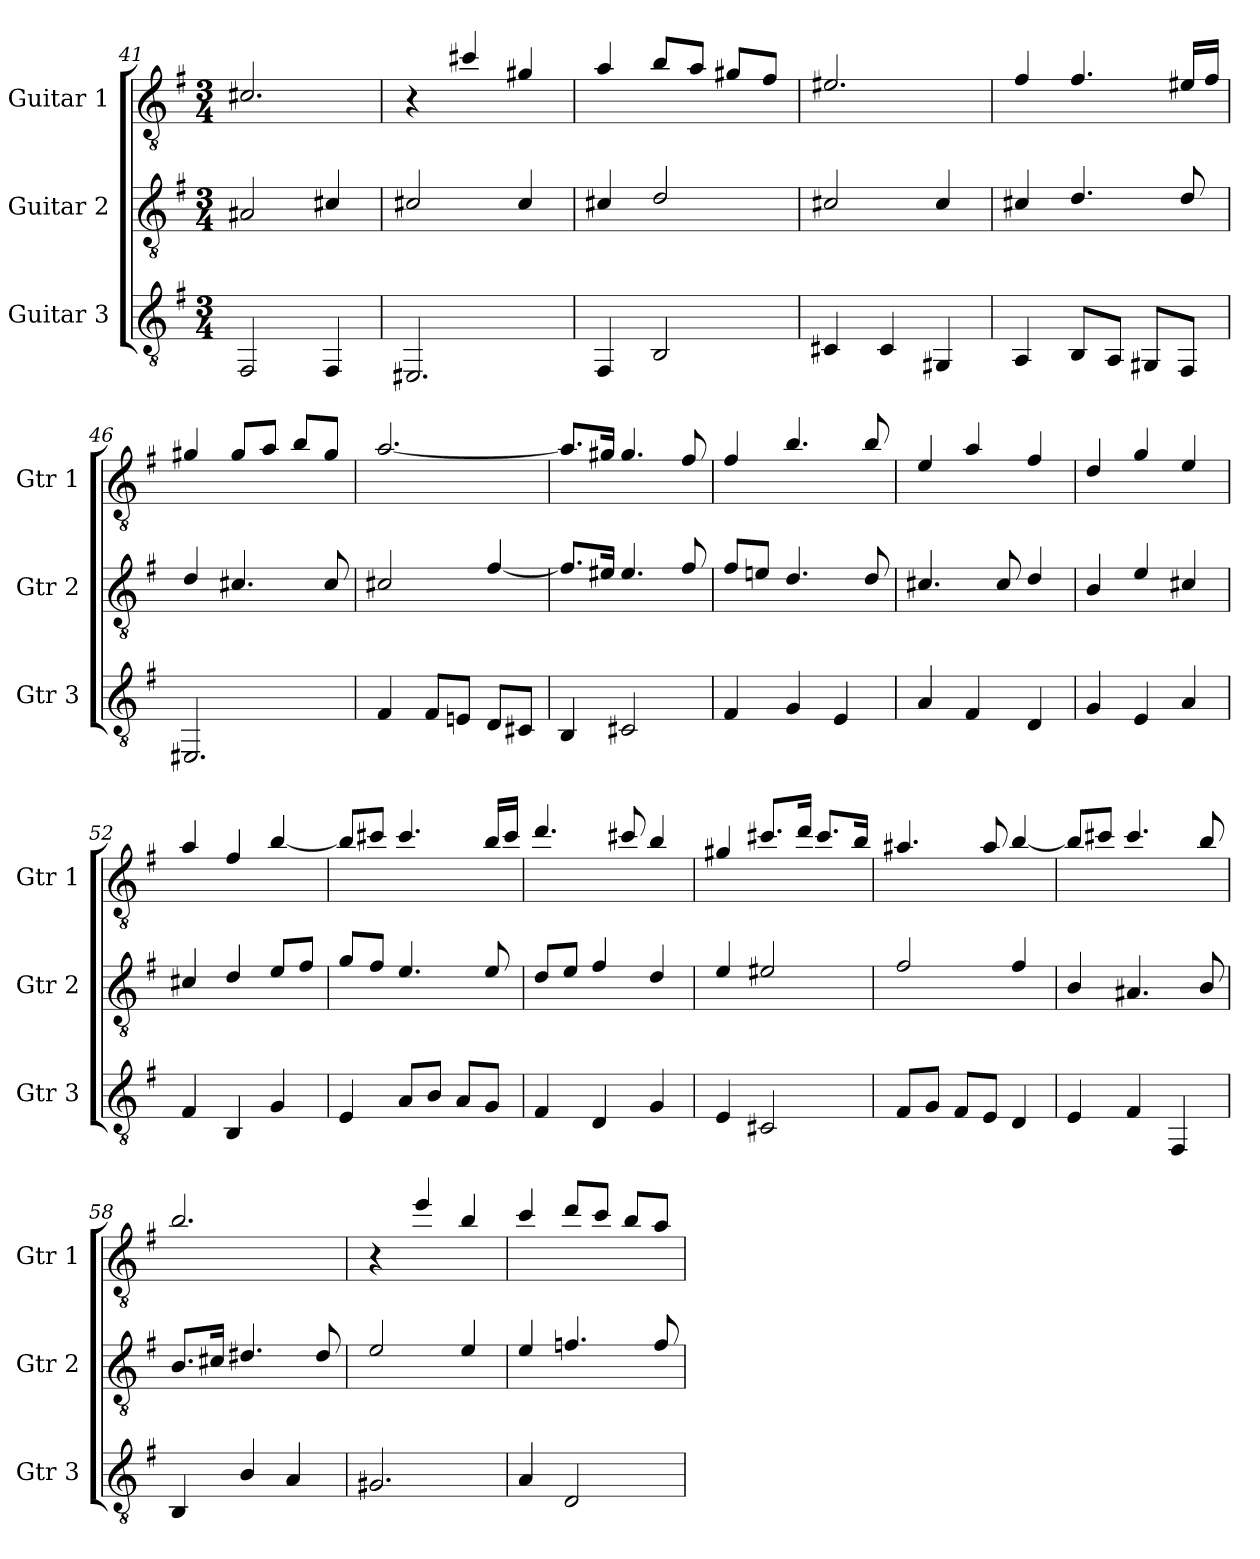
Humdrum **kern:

**kern	**kern	**kern
*part3	*part2	*part1
*staff3	*staff2	*staff1
*I"Guitar 3	*I"Guitar 2	*I"Guitar 1
*I'Gtr 3	*I'Gtr 2	*I'Gtr 1
!!LO:LB:g=z
*clefGv2	*clefGv2	*clefGv2
*ITrd7c12	*ITrd7c12	*ITrd7c12
*k[f#]	*k[f#]	*k[f#]
*e:	*e:	*e:
*M3/4	*M3/4	*M3/4
=41	=41	=41
2FFF#i/	2AA#Xi/	2.C#Xi/
4FFF#i/	4C#Xi/	.
=42	=42	=42
2.EEE#Xi/	2C#Xi/	4r
.	.	4c#Xi/
.	4C#i/	4G#Xi/
=43	=43	=43
4FFF#i/	4C#Xi/	4Ai/
2BBBi/	2Di/	8Bi/L
.	.	8Ai/J
.	.	8G#Xi/L
.	.	8F#i/J
=44	=44	=44
4CC#Xi/	2C#Xi/	2.E#Xi/
4CC#i/	.	.
4GGG#Xi/	4C#i/	.
=45	=45	=45
4AAAi/	4C#Xi/	4F#i/
8BBBi/L	4.Di/	4.F#i/
8AAAi/J	.	.
8GGG#Xi/L	.	.
8FFF#i/J	8Di/	16E#Xi/LL
.	.	16F#i/JJ
=46	=46	=46
2.EEE#Xi/	4Di/	4G#Xi/
.	4.C#Xi/	8G#i/L
.	.	8Ai/J
.	.	8Bi/L
.	8C#i/	8G#i/J
=47	=47	=47
4FF#i/	2C#Xi/	[>2.Ai/
8FF#i/L	.	.
8EEni/J	.	.
8DDi/L	[>4F#i/	.
8CC#Xi/J	.	.
=48	=48	=48
4BBBi/	8.F#i/L]	8.Ai/L]
.	16E#Xi/Jk	16G#Xi/Jk
2CC#Xi/	4.E#i/	4.G#i/
.	8F#i/	8F#i/
=49	=49	=49
4FF#i/	8F#i/L	4F#i/
.	8Eni/J	.
4GGi/	4.Di/	4.Bi/
4EEi/	.	.
.	8Di/	8Bi/
!!LO:LB:g=z
=50	=50	=50
4AAi/	4.C#Xi/	4Ei/
4FF#i/	.	4Ai/
.	8C#i/	.
4DDi/	4Di/	4F#i/
=51	=51	=51
4GGi/	4BBi/	4Di/
4EEi/	4Ei/	4Gi/
4AAi/	4C#Xi/	4Ei/
=52	=52	=52
4FF#i/	4C#Xi/	4Ai/
4BBBi/	4Di/	4F#i/
4GGi/	8Ei/L	[>4Bi/
.	8F#i/J	.
=53	=53	=53
4EEi/	8Gi/L	8Bi/L]
.	8F#i/J	8c#Xi/J
8AAi/L	4.Ei/	4.c#i/
8BBi/J	.	.
8AAi/L	.	.
8GGi/J	8Ei/	16Bi/LL
.	.	16c#i/JJ
=54	=54	=54
4FF#i/	8Di/L	4.di/
.	8Ei/J	.
4DDi/	4F#i/	.
.	.	8c#Xi/
4GGi/	4Di/	4Bi/
=55	=55	=55
4EEi/	4Ei/	4G#Xi/
2CC#Xi/	2E#Xi/	8.c#Xi/L
.	.	16di/Jk
.	.	8.c#i/L
.	.	16Bi/Jk
=56	=56	=56
8FF#i/L	2F#i/	4.A#Xi/
8GGi/J	.	.
8FF#i/L	.	.
8EEi/J	.	8A#i/
4DDi/	4F#i/	[>4Bi/
=57	=57	=57
4EEi/	4BBi/	8Bi/L]
.	.	8c#Xi/J
4FF#i/	4.AA#Xi/	4.c#i/
4FFF#i/	.	.
.	8BBi/	8Bi/
!!LO:PB:g=z
=58	=58	=58
4BBBi/	8.BBi/L	2.Bi/
.	16C#Xi/Jk	.
4BBi/	4.D#Xi/	.
4AAi/	.	.
.	8D#i/	.
=59	=59	=59
2.GG#Xi/	2Ei/	4r
.	.	4ei/
.	4Ei/	4Bi/
=60	=60	=60
4AAi/	4Ei/	4ci/
2DDi/	4.Fni/	8di/L
.	.	8ci/J
.	.	8Bi/L
.	8Fi/	8Ai/J
=	=	=
*-	*-	*-
